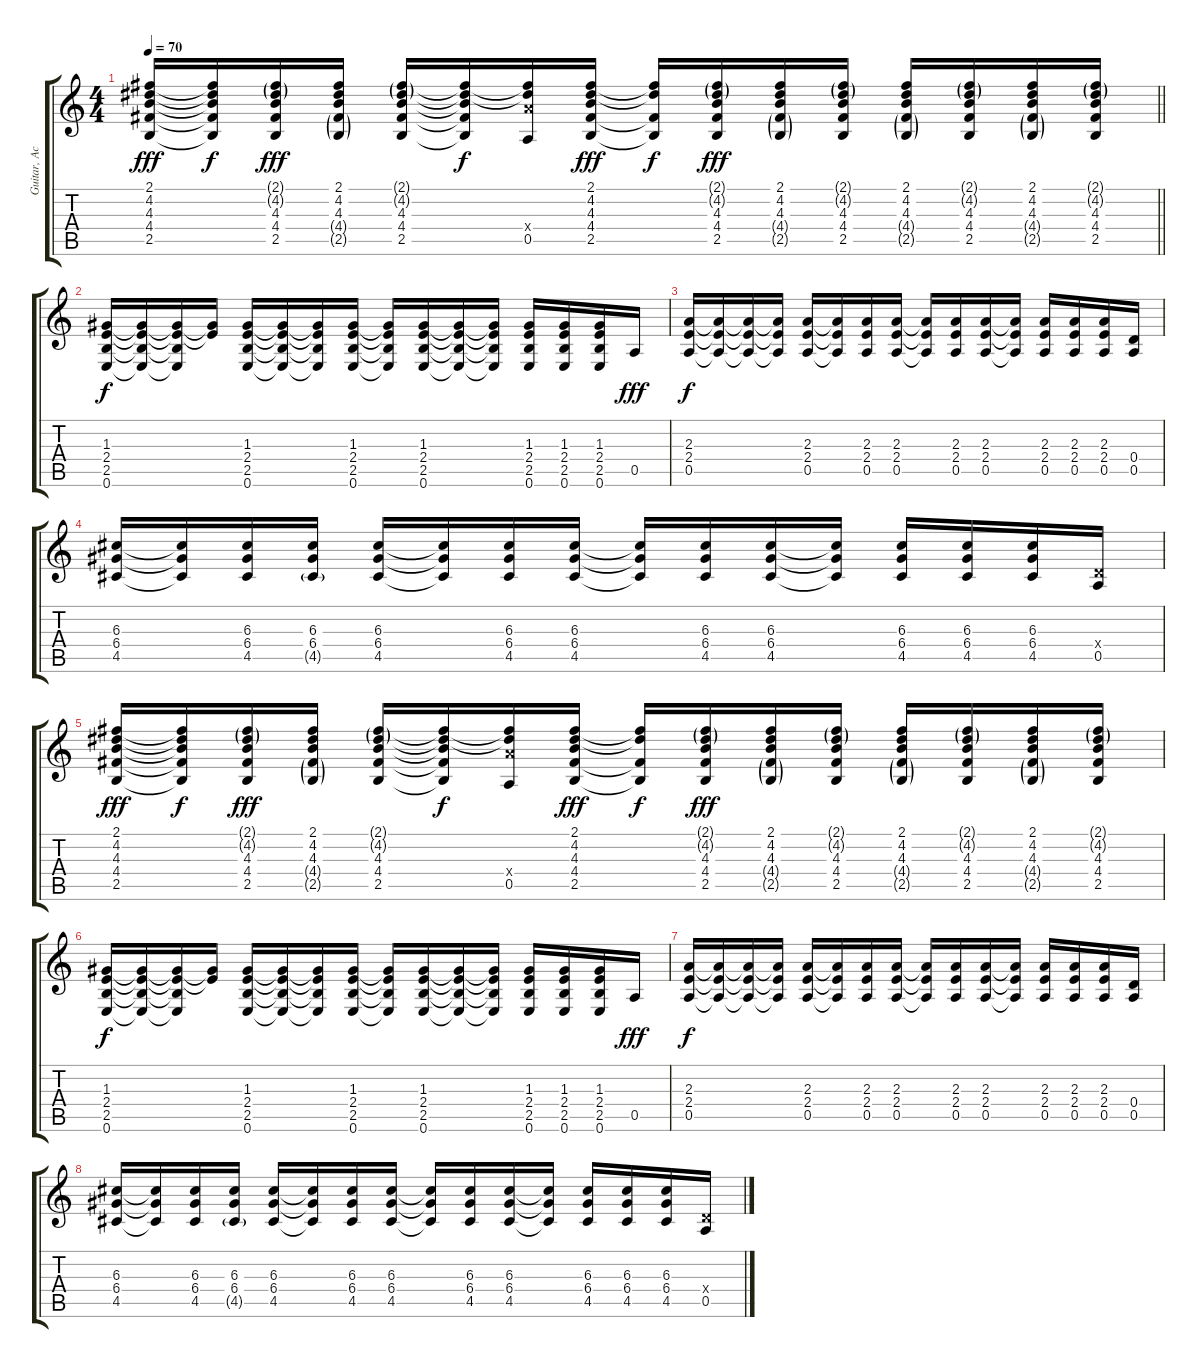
\track ("Guitar, Acoustic" "Guitar, Ac") {instrument acousticguitarsteel}
\staff {score tabs}
\tuning (E4 B3 G3 D3 A2 E2) {hide}
\ts (4 4)
\tempo 70
\clef g2
\barLineRight lightlight
\ks c
(2.1 4.2 4.3 4.4 2.5).16{dy fff} (2.1{t} 4.2{t} 4.3{t} 4.4{t} 2.5{t}).16{dy f} (2.1{g} 4.2{g} 4.3 4.4 2.5).16{dy fff} (2.1 4.2 4.3 4.4{g} 2.5{g}).16 (2.1{g} 4.2{g} 4.3 4.4 2.5).16 (2.1{t} 4.2{t} 4.3{t} 4.4{t} 2.5{t}).16{dy f} (2.1{t} 4.2{t} 7.4{x} 0.5).16 (2.1 4.2 4.3 4.4 2.5).16{dy fff} (2.1{t} 4.2{t} 4.4{t} 2.5{t}).16{dy f} (2.1{g} 4.2{g} 4.3 4.4 2.5).16{dy fff} (2.1 4.2 4.3 4.4{g} 2.5{g}).16 (2.1{g} 4.2{g} 4.3 4.4 2.5).16 (2.1 4.2 4.3 4.4{g} 2.5{g}).16 (2.1{g} 4.2{g} 4.3 4.4 2.5).16 (2.1 4.2 4.3 4.4{g} 2.5{g}).16 (2.1{g} 4.2{g} 4.3 4.4 2.5).16 |
(1.3 2.4 2.5 0.6).16{dy f} (1.3{t} 2.4{t} 2.5{t} 0.6{t}).16 (1.3{t} 2.4{t} 2.5{t} 0.6{t}).16 (1.3{t} 2.4{t}).16 (1.3 2.4 2.5 0.6).16 (1.3{t} 2.4{t} 2.5{t} 0.6{t}).16 (1.3{t} 2.4{t} 2.5{t} 0.6{t}).16 (1.3 2.4 2.5 0.6).16 (1.3{t} 2.4{t} 2.5{t} 0.6{t}).16 (1.3 2.4 2.5 0.6).16 (1.3{t} 2.4{t} 2.5{t} 0.6{t}).16 (1.3{t} 2.4{t} 2.5{t} 0.6{t}).16 (1.3 2.4 2.5 0.6).16 (1.3 2.4 2.5 0.6).16 (1.3 2.4 2.5 0.6).16 0.5.16{dy fff} |
(2.3 2.4 0.5).16{dy f} (2.3{t} 2.4{t} 0.5{t}).16 (2.3{t} 2.4{t} 0.5{t}).16 (2.3{t} 2.4{t} 0.5{t}).16 (2.3 2.4 0.5).16 (2.3{t} 2.4{t} 0.5{t}).16 (2.3 2.4 0.5).16 (2.3 2.4 0.5).16 (2.3{t} 2.4{t} 0.5{t}).16 (2.3 2.4 0.5).16 (2.3 2.4 0.5).16 (2.3{t} 2.4{t} 0.5{t}).16 (2.3 2.4 0.5).16 (2.3 2.4 0.5).16 (2.3 2.4 0.5).16 (0.4 0.5).16 |
(6.3 6.4 4.5).16 (6.3{t} 6.4{t} 4.5{t}).16 (6.3 6.4 4.5).16 (6.3 6.4 4.5{g}).16 (6.3 6.4 4.5).16 (6.3{t} 6.4{t} 4.5{t}).16 (6.3 6.4 4.5).16 (6.3 6.4 4.5).16 (6.3{t} 6.4{t} 4.5{t}).16 (6.3 6.4 4.5).16 (6.3 6.4 4.5).16 (6.3{t} 6.4{t} 4.5{t}).16 (6.3 6.4 4.5).16 (6.3 6.4 4.5).16 (6.3 6.4 4.5).16 (0.4{x} 0.5).16 |
(2.1 4.2 4.3 4.4 2.5).16{dy fff} (2.1{t} 4.2{t} 4.3{t} 4.4{t} 2.5{t}).16{dy f} (2.1{g} 4.2{g} 4.3 4.4 2.5).16{dy fff} (2.1 4.2 4.3 4.4{g} 2.5{g}).16 (2.1{g} 4.2{g} 4.3 4.4 2.5).16 (2.1{t} 4.2{t} 4.3{t} 4.4{t} 2.5{t}).16{dy f} (2.1{t} 4.2{t} 7.4{x} 0.5).16 (2.1 4.2 4.3 4.4 2.5).16{dy fff} (2.1{t} 4.2{t} 4.4{t} 2.5{t}).16{dy f} (2.1{g} 4.2{g} 4.3 4.4 2.5).16{dy fff} (2.1 4.2 4.3 4.4{g} 2.5{g}).16 (2.1{g} 4.2{g} 4.3 4.4 2.5).16 (2.1 4.2 4.3 4.4{g} 2.5{g}).16 (2.1{g} 4.2{g} 4.3 4.4 2.5).16 (2.1 4.2 4.3 4.4{g} 2.5{g}).16 (2.1{g} 4.2{g} 4.3 4.4 2.5).16 |
(1.3 2.4 2.5 0.6).16{dy f} (1.3{t} 2.4{t} 2.5{t} 0.6{t}).16 (1.3{t} 2.4{t} 2.5{t} 0.6{t}).16 (1.3{t} 2.4{t}).16 (1.3 2.4 2.5 0.6).16 (1.3{t} 2.4{t} 2.5{t} 0.6{t}).16 (1.3{t} 2.4{t} 2.5{t} 0.6{t}).16 (1.3 2.4 2.5 0.6).16 (1.3{t} 2.4{t} 2.5{t} 0.6{t}).16 (1.3 2.4 2.5 0.6).16 (1.3{t} 2.4{t} 2.5{t} 0.6{t}).16 (1.3{t} 2.4{t} 2.5{t} 0.6{t}).16 (1.3 2.4 2.5 0.6).16 (1.3 2.4 2.5 0.6).16 (1.3 2.4 2.5 0.6).16 0.5.16{dy fff} |
(2.3 2.4 0.5).16{dy f} (2.3{t} 2.4{t} 0.5{t}).16 (2.3{t} 2.4{t} 0.5{t}).16 (2.3{t} 2.4{t} 0.5{t}).16 (2.3 2.4 0.5).16 (2.3{t} 2.4{t} 0.5{t}).16 (2.3 2.4 0.5).16 (2.3 2.4 0.5).16 (2.3{t} 2.4{t} 0.5{t}).16 (2.3 2.4 0.5).16 (2.3 2.4 0.5).16 (2.3{t} 2.4{t} 0.5{t}).16 (2.3 2.4 0.5).16 (2.3 2.4 0.5).16 (2.3 2.4 0.5).16 (0.4 0.5).16 |
(6.3 6.4 4.5).16 (6.3{t} 6.4{t} 4.5{t}).16 (6.3 6.4 4.5).16 (6.3 6.4 4.5{g}).16 (6.3 6.4 4.5).16 (6.3{t} 6.4{t} 4.5{t}).16 (6.3 6.4 4.5).16 (6.3 6.4 4.5).16 (6.3{t} 6.4{t} 4.5{t}).16 (6.3 6.4 4.5).16 (6.3 6.4 4.5).16 (6.3{t} 6.4{t} 4.5{t}).16 (6.3 6.4 4.5).16 (6.3 6.4 4.5).16 (6.3 6.4 4.5).16 (0.4{x} 0.5).16
